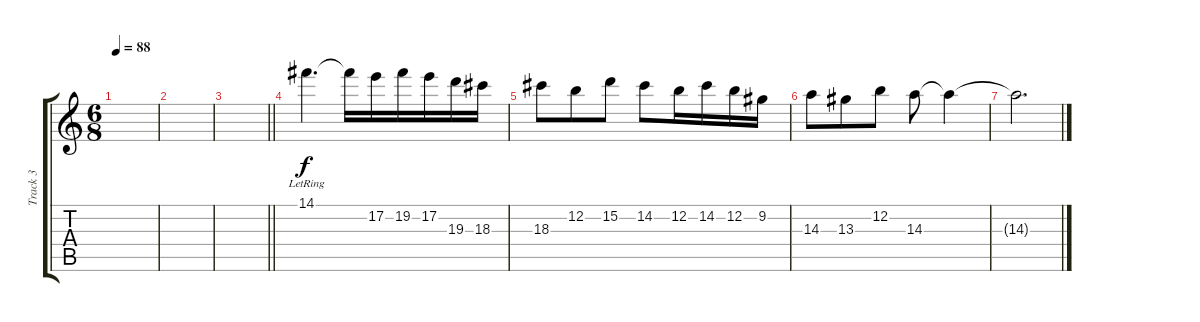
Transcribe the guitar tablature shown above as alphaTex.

\track ("Track 3" "Track 3") {instrument electricguitarclean}
\staff {score tabs}
\tuning (E4 B3 G3 D3 A2 E2) {hide}
\ts (6 8)
\tempo 88
\clef g2
\ks c
|
|
\barLineRight lightlight
|
14.1{lr}.4{d instrument choiraahs} 14.1{t}.16 17.2.16 19.2.16 17.2.16 19.3.16 18.3.16 |
18.3.8 12.2.8 15.2.8 14.2.8 12.2.16 14.2.16 12.2.16 9.2.16 |
14.3.8 13.3.8 12.2.8 14.3.8{volume 0} 14.3{t}.4 |
14.3{t}.2{d}
